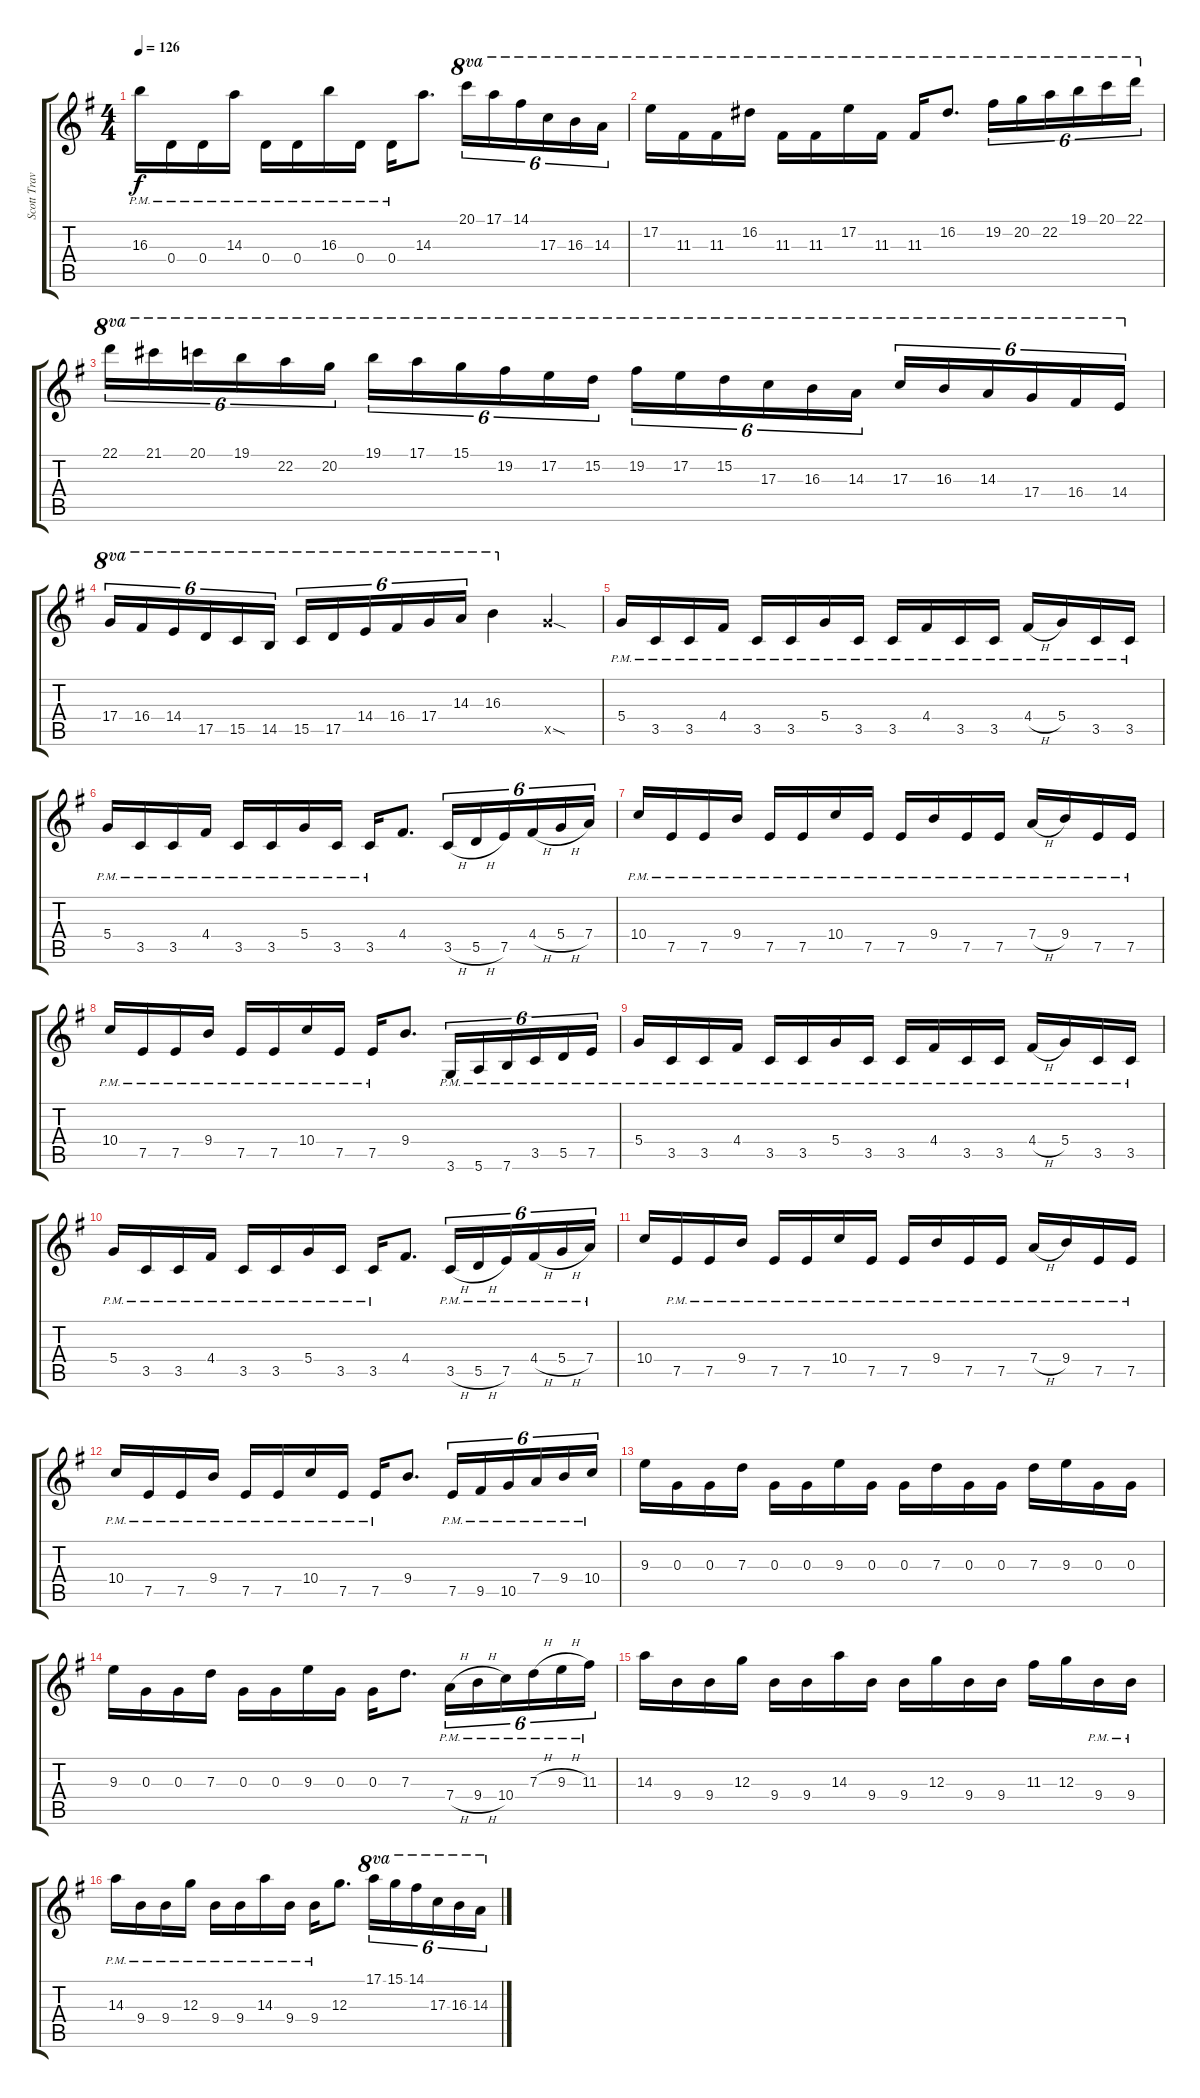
\track ("Scott Travis" "Scott Trav") {instrument distortionguitar}
\staff {score tabs}
\tuning (E4 B3 G3 D3 A2 E2) {hide}
\ts (4 4)
\tempo 126
\clef g2
\ks g
16.3{pm}.16{dy f} 0.4{pm}.16 0.4{pm}.16 14.3{pm}.16 0.4{pm}.16 0.4{pm}.16 16.3{pm}.16 0.4{pm}.16 0.4{pm}.16 14.3.8{d} 20.1.16{tu (6 4) ot 8va} 17.1.16{tu (6 4) ot 8va} 14.1.16{tu (6 4) ot 8va} 17.3.16{tu (6 4) ot 8va} 16.3.16{tu (6 4) ot 8va} 14.3.16{tu (6 4) ot 8va} |
17.2.16{ot 8va} 11.3.16{ot 8va} 11.3.16{ot 8va} 16.2.16{ot 8va} 11.3.16{ot 8va} 11.3.16{ot 8va} 17.2.16{ot 8va} 11.3.16{ot 8va} 11.3.16{ot 8va} 16.2.8{d ot 8va} 19.2.16{tu (6 4) ot 8va} 20.2.16{tu (6 4) ot 8va} 22.2.16{tu (6 4) ot 8va} 19.1.16{tu (6 4) ot 8va} 20.1.16{tu (6 4) ot 8va} 22.1.16{tu (6 4) ot 8va} |
22.1.16{tu (6 4) ot 8va} 21.1.16{tu (6 4) ot 8va} 20.1.16{tu (6 4) ot 8va} 19.1.16{tu (6 4) ot 8va} 22.2.16{tu (6 4) ot 8va} 20.2.16{tu (6 4) ot 8va} 19.1.16{tu (6 4) ot 8va} 17.1.16{tu (6 4) ot 8va} 15.1.16{tu (6 4) ot 8va} 19.2.16{tu (6 4) ot 8va} 17.2.16{tu (6 4) ot 8va} 15.2.16{tu (6 4) ot 8va} 19.2.16{tu (6 4) ot 8va} 17.2.16{tu (6 4) ot 8va} 15.2.16{tu (6 4) ot 8va} 17.3.16{tu (6 4) ot 8va} 16.3.16{tu (6 4) ot 8va} 14.3.16{tu (6 4) ot 8va} 17.3.16{tu (6 4) ot 8va} 16.3.16{tu (6 4) ot 8va} 14.3.16{tu (6 4) ot 8va} 17.4.16{tu (6 4) ot 8va} 16.4.16{tu (6 4) ot 8va} 14.4.16{tu (6 4) ot 8va} |
17.4.16{tu (6 4) ot 8va} 16.4.16{tu (6 4) ot 8va} 14.4.16{tu (6 4) ot 8va} 17.5.16{tu (6 4) ot 8va} 15.5.16{tu (6 4) ot 8va} 14.5.16{tu (6 4) ot 8va} 15.5.16{tu (6 4) ot 8va} 17.5.16{tu (6 4) ot 8va} 14.4.16{tu (6 4) ot 8va} 16.4.16{tu (6 4) ot 8va} 17.4.16{tu (6 4) ot 8va} 14.3.16{tu (6 4) ot 8va} 16.3.4{ot 8va} 10.5{sod x}.4 |
5.4{pm}.16 3.5{pm}.16 3.5{pm}.16 4.4{pm}.16 3.5{pm}.16 3.5{pm}.16 5.4{pm}.16 3.5{pm}.16 3.5{pm}.16 4.4{pm}.16 3.5{pm}.16 3.5{pm}.16 4.4{h pm}.16 5.4{pm}.16 3.5{pm}.16 3.5{pm}.16 |
5.4{pm}.16 3.5{pm}.16 3.5{pm}.16 4.4{pm}.16 3.5{pm}.16 3.5{pm}.16 5.4{pm}.16 3.5{pm}.16 3.5{pm}.16 4.4.8{d} 3.5{h}.16{tu (6 4)} 5.5{h}.16{tu (6 4)} 7.5.16{tu (6 4)} 4.4{h}.16{tu (6 4)} 5.4{h}.16{tu (6 4)} 7.4.16{tu (6 4)} |
10.4{pm}.16 7.5{pm}.16 7.5{pm}.16 9.4{pm}.16 7.5{pm}.16 7.5{pm}.16 10.4{pm}.16 7.5{pm}.16 7.5{pm}.16 9.4{pm}.16 7.5{pm}.16 7.5{pm}.16 7.4{h pm}.16 9.4{pm}.16 7.5{pm}.16 7.5{pm}.16 |
10.4{pm}.16 7.5{pm}.16 7.5{pm}.16 9.4{pm}.16 7.5{pm}.16 7.5{pm}.16 10.4{pm}.16 7.5{pm}.16 7.5{pm}.16 9.4.8{d} 3.6{pm}.16{tu (6 4)} 5.6{pm}.16{tu (6 4)} 7.6{pm}.16{tu (6 4)} 3.5{pm}.16{tu (6 4)} 5.5{pm}.16{tu (6 4)} 7.5{pm}.16{tu (6 4)} |
5.4{pm}.16 3.5{pm}.16 3.5{pm}.16 4.4{pm}.16 3.5{pm}.16 3.5{pm}.16 5.4{pm}.16 3.5{pm}.16 3.5{pm}.16 4.4{pm}.16 3.5{pm}.16 3.5{pm}.16 4.4{h pm}.16 5.4{pm}.16 3.5{pm}.16 3.5{pm}.16 |
5.4{pm}.16 3.5{pm}.16 3.5{pm}.16 4.4{pm}.16 3.5{pm}.16 3.5{pm}.16 5.4{pm}.16 3.5{pm}.16 3.5{pm}.16 4.4.8{d} 3.5{h pm}.16{tu (6 4)} 5.5{h pm}.16{tu (6 4)} 7.5{pm}.16{tu (6 4)} 4.4{h pm}.16{tu (6 4)} 5.4{h pm}.16{tu (6 4)} 7.4{pm}.16{tu (6 4)} |
10.4.16 7.5{pm}.16 7.5{pm}.16 9.4{pm}.16 7.5{pm}.16 7.5{pm}.16 10.4{pm}.16 7.5{pm}.16 7.5{pm}.16 9.4{pm}.16 7.5{pm}.16 7.5{pm}.16 7.4{h pm}.16 9.4{pm}.16 7.5{pm}.16 7.5{pm}.16 |
10.4{pm}.16 7.5{pm}.16 7.5{pm}.16 9.4{pm}.16 7.5{pm}.16 7.5{pm}.16 10.4{pm}.16 7.5{pm}.16 7.5{pm}.16 9.4.8{d} 7.5{pm}.16{tu (6 4)} 9.5{pm}.16{tu (6 4)} 10.5{pm}.16{tu (6 4)} 7.4{pm}.16{tu (6 4)} 9.4{pm}.16{tu (6 4)} 10.4{pm}.16{tu (6 4)} |
9.3.16 0.3.16 0.3.16 7.3.16 0.3.16 0.3.16 9.3.16 0.3.16 0.3.16 7.3.16 0.3.16 0.3.16 7.3.16 9.3.16 0.3.16 0.3.16 |
9.3.16 0.3.16 0.3.16 7.3.16 0.3.16 0.3.16 9.3.16 0.3.16 0.3.16 7.3.8{d} 7.4{h pm}.16{tu (6 4)} 9.4{h pm}.16{tu (6 4)} 10.4{pm}.16{tu (6 4)} 7.3{h pm}.16{tu (6 4)} 9.3{h pm}.16{tu (6 4)} 11.3{pm}.16{tu (6 4)} |
14.3.16 9.4.16 9.4.16 12.3.16 9.4.16 9.4.16 14.3.16 9.4.16 9.4.16 12.3.16 9.4.16 9.4.16 11.3.16 12.3.16 9.4{pm}.16 9.4{pm}.16 |
14.3{pm}.16 9.4{pm}.16 9.4{pm}.16 12.3{pm}.16 9.4{pm}.16 9.4{pm}.16 14.3{pm}.16 9.4{pm}.16 9.4{pm}.16 12.3.8{d} 17.1.16{tu (6 4) ot 8va} 15.1.16{tu (6 4) ot 8va} 14.1.16{tu (6 4) ot 8va} 17.3.16{tu (6 4) ot 8va} 16.3.16{tu (6 4) ot 8va} 14.3.16{tu (6 4) ot 8va}
